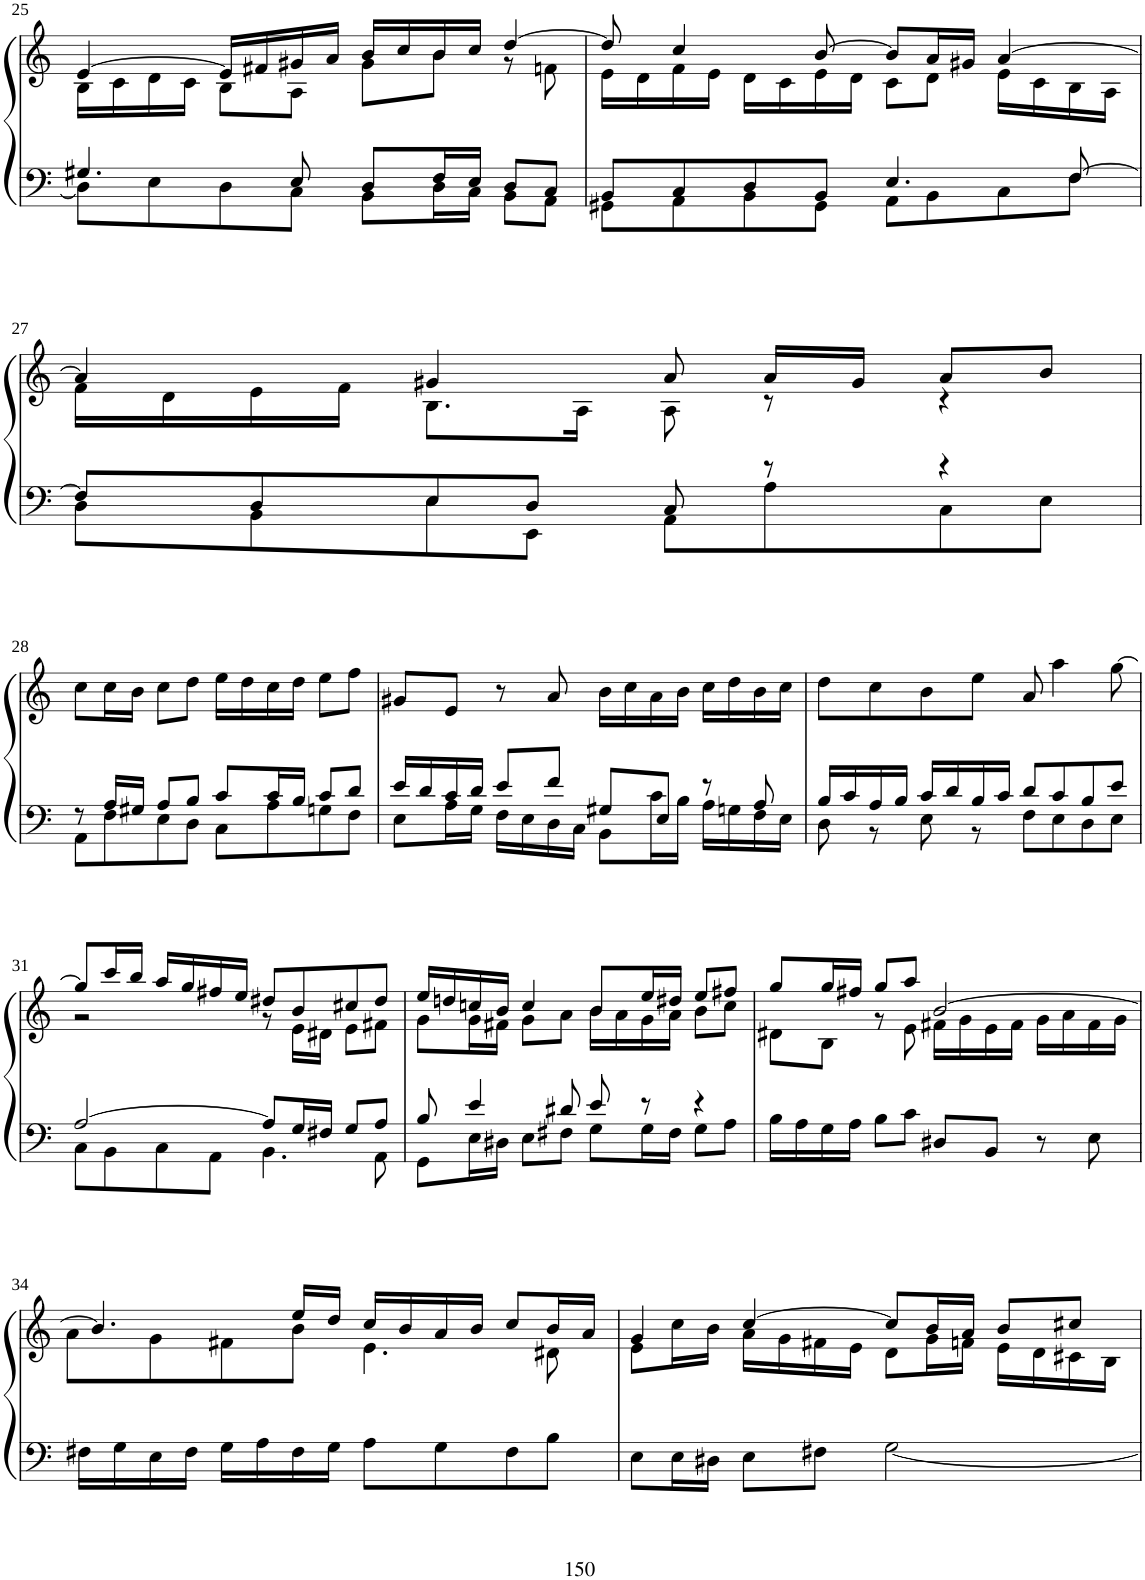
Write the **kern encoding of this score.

**kern	**kern
*part1	*part1
*staff2	*staff1
*I"Piano	*
*I'Pno	*
!!LO:PB:g=z
*clefF4	*clefG2
*k[]	*k[]
*M4/4	*M4/4
*met(c)	*met(c)
=25	=25
*^	*^
4.G#X/	8D\L]	[4e/	16B\LL
.	.	.	16c\
.	8E\	.	16d\
.	.	.	16c\JJ
.	8D\	16e/LL]	8B\L
.	.	16f#X/	.
8E/	8C\J	16g#X/	8A\J
.	.	16a/JJ	.
8D/L	8BB\L	16b/LL	8g#\L
.	.	16cc/	.
16F/L	16D\L	16b/	8b\J
16E/JJ	16C\JJ	16cc/JJ	.
8D/L	8BB\L	[4dd/	8r
8C/J	8AA\J	.	8fn\
=26	=26	=26	=26
8BB/L	8GG#X\L	8dd/]	16e\LL
.	.	.	16d\
8C/	8AA\	4cc/	16f\
.	.	.	16e\JJ
8D/	8BB\	.	16d\LL
.	.	.	16c\
8BB/J	8GG#\J	[8b/	16e\
.	.	.	16d\JJ
4.E/	8AA\L	8b/L]	8c\L
.	8BB\	16a/L	8d\J
.	.	16g#X/JJ	.
.	8C\	[4a/	16e\LL
.	.	.	16c\
[8F/	8F\J	.	16B\
.	.	.	16A\JJ
!!LO:LB:g=z	!!
=27	=27	=27	=27
8F/L]	8D\L	4a/]	16f\LL
.	.	.	16d\
8D/	8BB\	.	16e\
.	.	.	16f\JJ
8E/	8E\	4g#X/	8.B\L
8D/J	8EE\J	.	.
.	.	.	16A\Jk
8C/	8AA\L	8a/	8A\
8r	8A\	16a/LL	8r
.	.	16g#/JJ	.
4r	8C\	8a/L	4r
.	8E\J	8b/J	.
*	*	*v	*v
!!LO:LB:g=z
=28	=28	=28
8r	8AA\L	8cc\L
16A/LL	8F\	16cc\L
16G#X/JJ	.	16b\JJ
8A/L	8E\	8cc\L
8B/J	8D\J	8dd\J
8c/L	8C\L	16ee\LL
.	.	16dd\
16c/L	8A\	16cc\
16B/JJ	.	16dd\JJ
8c/L	8Gn\	8ee\L
8d/J	8F\J	8ff\J
=29	=29	=29
16e/LL	8E\L	8g#X/L
16d/	.	.
16c/	16A\L	8e/J
16d/JJ	16G\JJ	.
8e/L	16F\LL	8r
.	16E\	.
8f/J	16D\	8a/
.	16C\JJ	.
8G#X/L	8BB\L	16b\LL
.	.	16cc\
8E/J	16c\L	16a\
.	16B\JJ	16b\JJ
8r	16A\LL	16cc\LL
.	16Gn\	16dd\
8A/	16F\	16b\
.	16E\JJ	16cc\JJ
=30	=30	=30
16B/LL	8D\	8dd\L
16c/	.	.
16A/	8r	8cc\
16B/JJ	.	.
16c/LL	8E\	8b\
16d/	.	.
16B/	8r	8ee\J
16c/JJ	.	.
8d/L	8F\L	8a/
8c/	8E\	4aa\
8B/	8D\	.
8e/J	8E\J	[8gg\
!!LO:LB:g=z
=31	=31	=31
*	*	*^
[2A/	8C\L	8gg/L]	2r
.	8BB\	16ccc/L	.
.	.	16bb/JJ	.
.	8C\	16aa/LL	.
.	.	16gg/	.
.	8AA\J	16ff#X/	.
.	.	16ee/JJ	.
8A/L]	4.BB\	8dd#X/L	8r
16G/L	.	8b/	16e\LL
16F#X/JJ	.	.	16d#X\JJ
8G/L	.	8cc#X/	8e\L
8A/J	8AA\	8dd#/J	8f#X\J
=32	=32	=32	=32
8B/	8GG\L	16ee/LL	8g\L
.	.	16ddn/	.
4e/	16E\L	16ccn/	16g\L
.	16D#X\JJ	16b/JJ	16f#X\JJ
.	8E\L	4cc/	8g\L
8d#X/	8F#X\J	.	8a\J
8e/	8G\L	8b/L	16b\LL
.	.	.	16a\
8r	16G\L	16ee/L	16g\
.	16F#\JJ	16dd#X/JJ	16a\JJ
4r	8G\L	8ee/L	8b\L
.	8A\J	8ff#X/J	8cc\J
*v	*v	*	*
=33	=33	=33
16B\LL	8gg/L	8d#X\L
16A\	.	.
16G\	16gg/L	8B\J
16A\JJ	16ff#X/JJ	.
8B\L	8gg/L	8r
8c\J	8aa/J	8e\
8D#X/L	[2b/	16f#X\LL
.	.	16g\
8BB/J	.	16e\
.	.	16f#\JJ
8r	.	16g\LL
.	.	16a\
8E\	.	16f#\
.	.	16g\JJ
!!LO:LB:g=z	!!
=34	=34	=34
16F#X\LL	4.b/]	8a\L
16G\	.	.
16E\	.	8g\
16F#\JJ	.	.
16G\LL	.	8f#X\
16A\	.	.
16F#\	16ee/LL	8b\J
16G\JJ	16dd/JJ	.
8A\L	16cc/LL	4.e\
.	16b/	.
8G\	16a/	.
.	16b/JJ	.
8F#\	8cc/L	.
8B\J	16b/L	8d#X\
.	16a/JJ	.
=35	=35	=35
*^	*	*
1ryy	8E\L	4g/	8e\L
.	16E\L	.	16cc\L
.	16D#X\JJ	.	16b\JJ
.	8E\L	[4cc/	16a\LL
.	.	.	16g\
.	8F#X\J	.	16f#X\
.	.	.	16e\JJ
.	[2G\	8cc/L]	8d\L
.	.	16b/L	16g\L
.	.	16a/JJ	16fn\JJ
.	.	8b/L	16e\LL
.	.	.	16d\
.	.	8cc#X/J	16c#X\
.	.	.	16B\JJ
*v	*v	*	*
*	*v	*v
=	=
*-	*-
